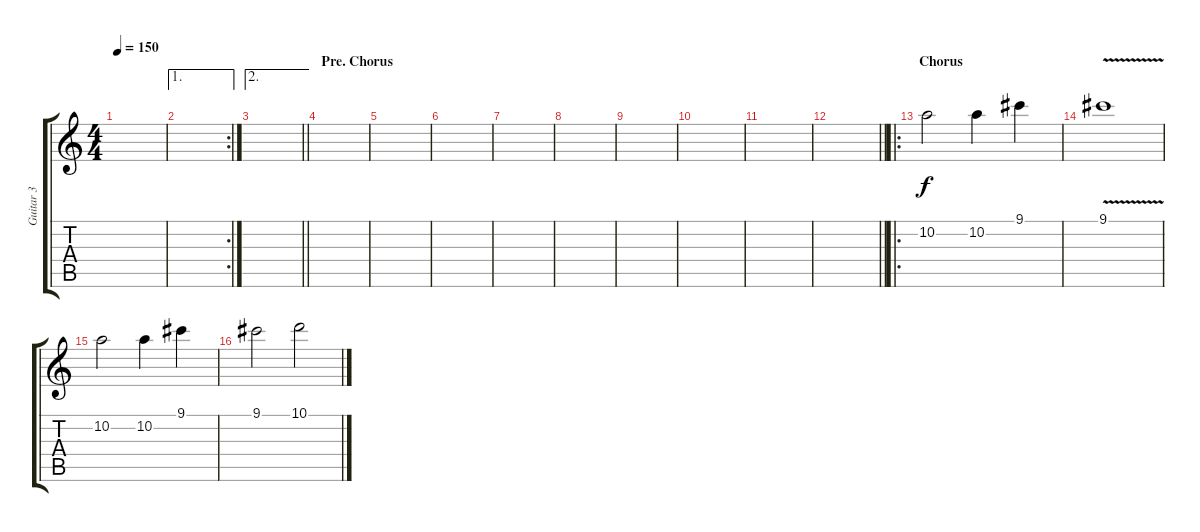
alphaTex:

\track ("Guitar 3" "Guitar 3") {instrument distortionguitar}
\staff {score tabs}
\tuning (E4 B3 G3 D3 A2 E2) {hide}
\ts (4 4)
\tempo 150
\clef g2
\ks c
|
\ae 1
\rc 2
|
\ae 2
\barLineRight lightlight
|
\section ("" "Pre. Chorus")
|
|
|
|
|
|
|
|
\barLineRight lightlight
|
\ro
\section ("" "Chorus")
10.2.2 10.2.4 9.1.4 |
9.1{v}.1 |
10.2.2 10.2.4 9.1.4 |
9.1.2 10.1.2
